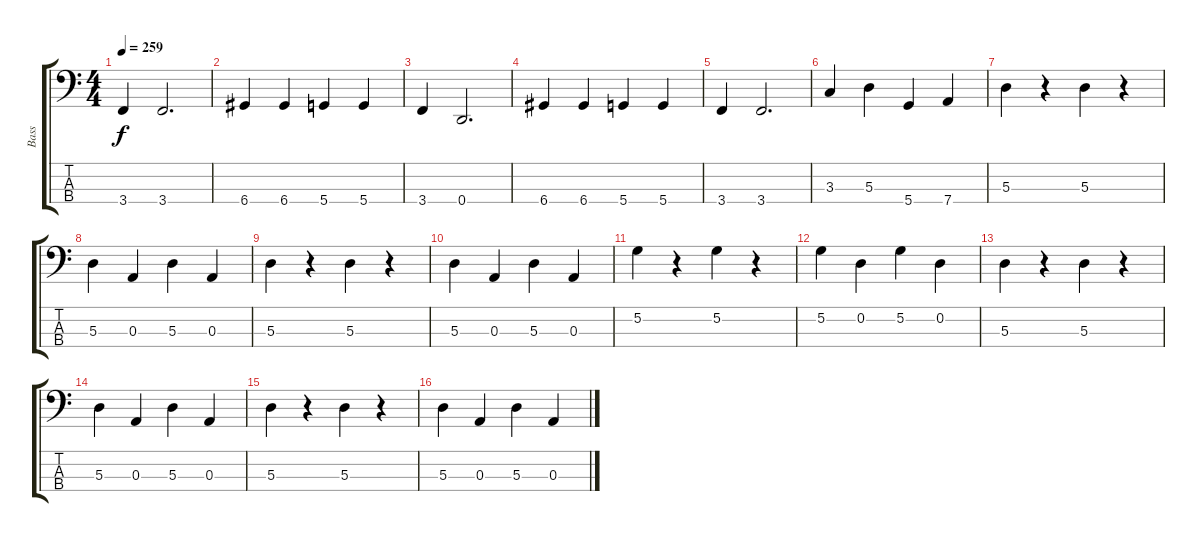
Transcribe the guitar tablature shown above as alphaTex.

\track ("Bass" "Bass") {instrument electricbassfinger}
\staff {score tabs}
\tuning (G2 D2 A1 D1) {hide}
\ts (4 4)
\tempo 259
\clef f4
\ks c
3.4.4{dy f} 3.4.2{d} |
6.4.4 6.4.4 5.4.4 5.4.4 |
3.4.4 0.4.2{d} |
6.4.4 6.4.4 5.4.4 5.4.4 |
3.4.4 3.4.2{d} |
3.3.4 5.3.4 5.4.4 7.4.4 |
5.3.4 r.4 5.3.4 r.4 |
5.3.4 0.3.4 5.3.4 0.3.4 |
5.3.4 r.4 5.3.4 r.4 |
5.3.4 0.3.4 5.3.4 0.3.4 |
5.2.4 r.4 5.2.4 r.4 |
5.2.4 0.2.4 5.2.4 0.2.4 |
5.3.4 r.4 5.3.4 r.4 |
5.3.4 0.3.4 5.3.4 0.3.4 |
5.3.4 r.4 5.3.4 r.4 |
5.3.4 0.3.4 5.3.4 0.3.4
